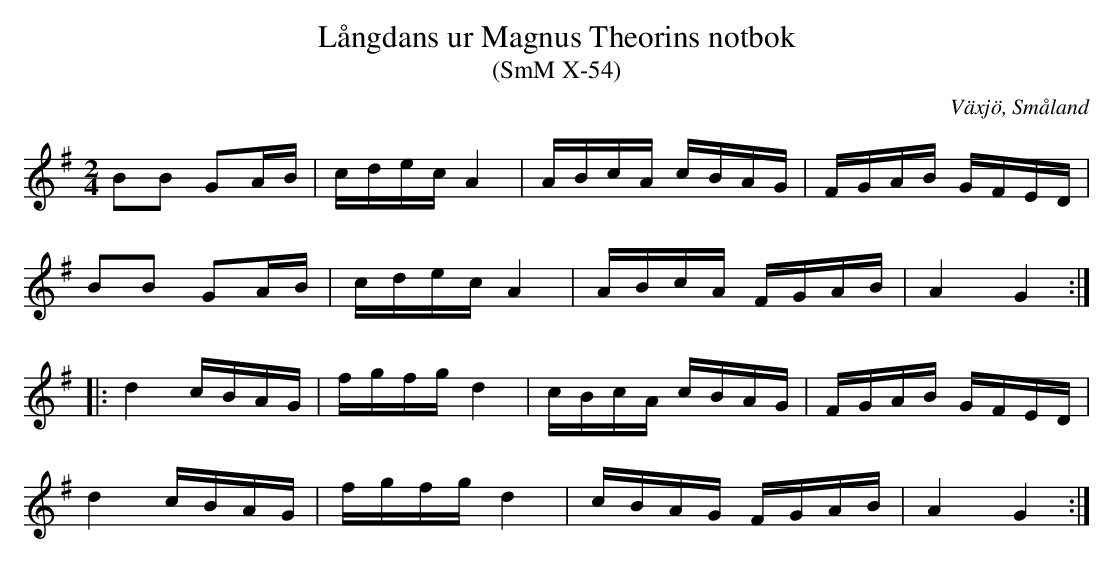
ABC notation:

X:1
T:Långdans ur Magnus Theorins notbok
T:(SmM X-54)
O:Växjö, Småland
M:2/4
L:1/16
K:G
B2B2 G2AB|cdec A4|ABcA cBAG|FGAB GFED|
B2B2 G2AB|cdec A4|ABcA FGAB|A4G4:|
|:d4 cBAG|fgfg d4|cBcA cBAG|FGAB GFED|
d4 cBAG|fgfg d4|cBAG FGAB|A4 G4:|
